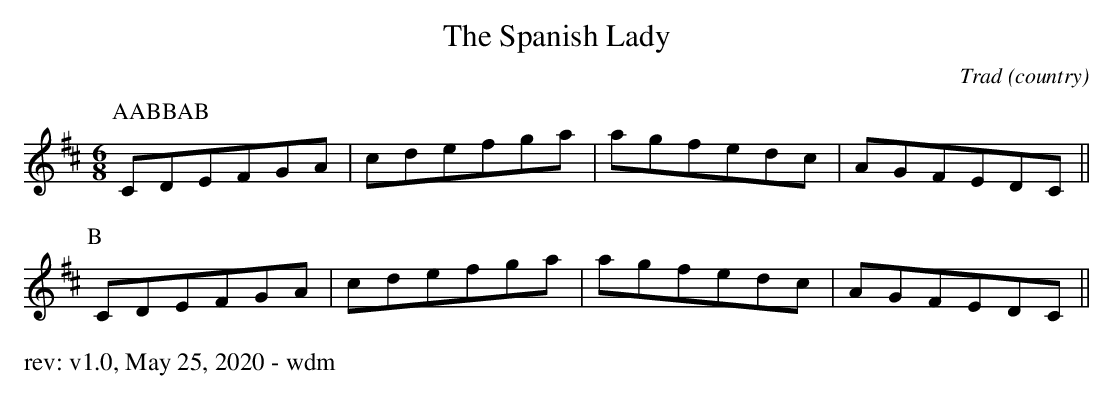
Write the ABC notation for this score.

X:1
T: The Spanish Lady
O: Trad (country)
M: 6/8
K: Dmaj
P: AABBAB
P:A
CDEFGA|cdefga|agfedc|AGFEDC||
P:B
CDEFGA|cdefga|agfedc|AGFEDC||
